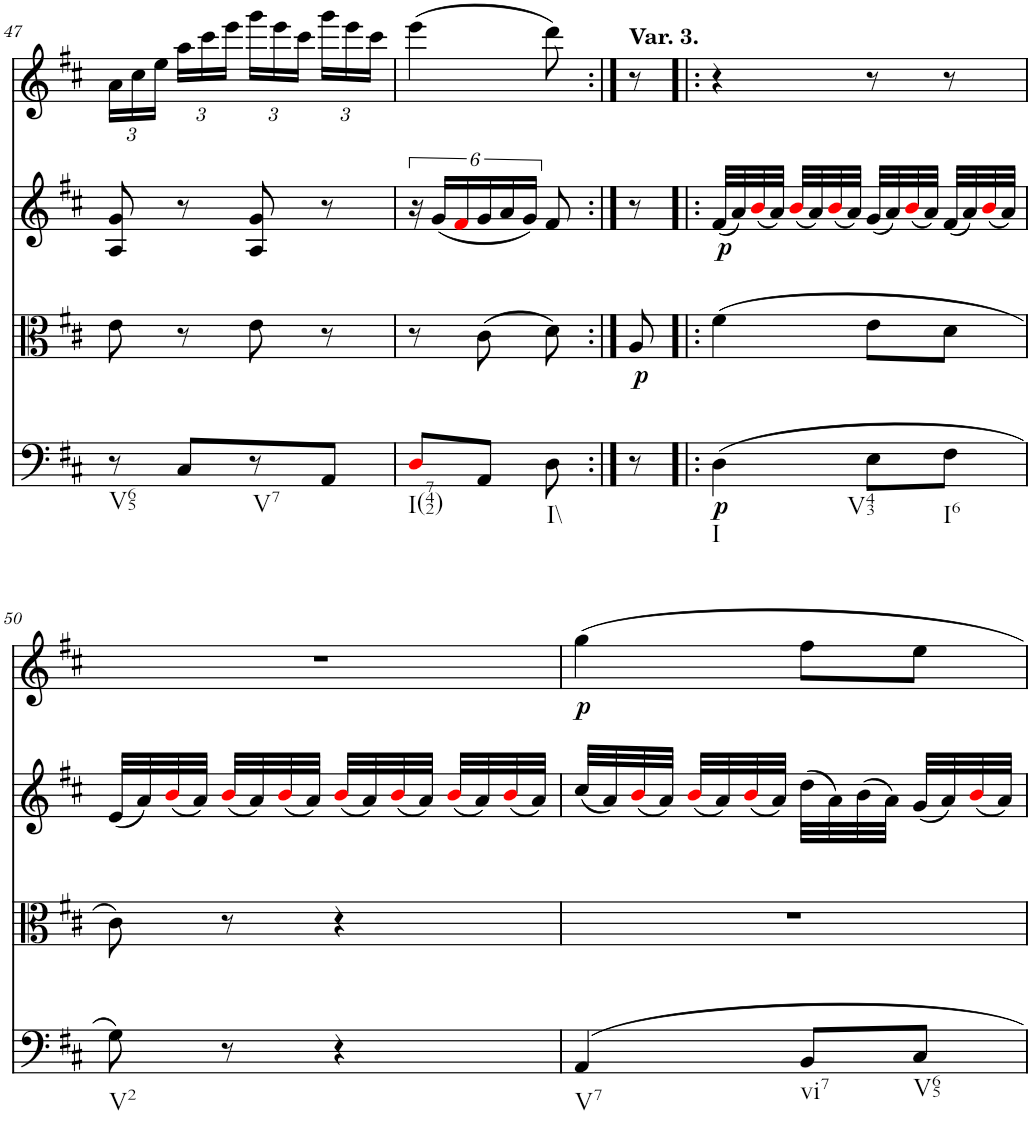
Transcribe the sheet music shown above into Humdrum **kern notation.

**kern	**dynam	**kern	**dynam	**kern	**dynam	**kern	**dynam
*part4	*part4	*part3	*part3	*part2	*part2	*part1	*part1
*staff4	*staff4	*staff3	*staff3	*staff2	*staff2	*staff1	*staff1
*I"Violoncello	*	*I"Viola	*	*I"Violin 2	*	*I"Violin 1	*
*I'Vc	*	*I'Vla	*	*I'Vln	*	*I'Vln	*
!!LO:PB:g=z
*clefF4	*	*clefC3	*	*clefG2	*	*clefG2	*
*k[f#c#]	*	*k[f#c#]	*	*k[f#c#]	*	*k[f#c#]	*
*D:	*	*D:	*	*D:	*	*D:	*
*M2/4	*	*M2/4	*	*M2/4	*	*M2/4	*
*	*	*	*	*	*	*Xbrackettup	*
=47	=47	=47	=47	=47	=47	=47	=47
!LO:TX:b:t=V65	!	!	!	!	!	!	!
8r	.	8e\	.	8A/ 8g/	.	24a\LL	.
.	.	.	.	.	.	24cc#\	.
.	.	.	.	.	.	24ee\JJ	.
8C#/L	.	8r	.	8r	.	24aa\LL	.
.	.	.	.	.	.	24ccc#\	.
.	.	.	.	.	.	24eee\JJ	.
!LO:TX:b:t=V7	!	!	!	!	!	!	!
8r	.	8e\	.	8A/ 8g/	.	24ggg\LL	.
.	.	.	.	.	.	24eee\	.
.	.	.	.	.	.	24ccc#\JJ	.
8AA/J	.	8r	.	8r	.	24ggg\LL	.
.	.	.	.	.	.	24eee\	.
.	.	.	.	.	.	24ccc#\JJ	.
=48	=48	=48	=48	=48	=48	=48	=48
!LO:TX:b:t=I(742)	!	!	!	!	!	!	!
8Di/L	.	8r	.	24r	.	(4eee\	.
.	.	.	.	(24g/LL	.	.	.
.	.	.	.	24f#i/	.	.	.
8AA/J	.	(8c#\	.	24g/	.	.	.
.	.	.	.	24a/	.	.	.
.	.	.	.	24g/JJ)	.	.	.
!LO:TX:b:t=I\\	!	!	!	!	!	!	!
8D\	.	8d\)	.	8f#/	.	8ddd\)	.
=48X6:|!	=48X6:|!	=48X6:|!	=48X6:|!	=48X6:|!	=48X6:|!	=48X6:|!	=48X6:|!
!	!	!	!	!	!	!LO:TX:a:B:t=Var. 3.	!
!	!	!	!LO:DY:b	!	!	!	!
8r	.	8A/	p	8r	.	8r	.
=49!|:	=49!|:	=49!|:	=49!|:	=49!|:	=49!|:	=49!|:	=49!|:
!LO:TX:b:t=I	!	!	!	!	!	!	!
!	!LO:DY:b	!	!	!	!LO:DY:b	!	!
(4D\	p	(4f#\	.	(32f#/LLL	p	4r	.
.	.	.	.	32a/)	.	.	.
.	.	.	.	(32bi/	.	.	.
.	.	.	.	32a/JJJ)	.	.	.
.	.	.	.	(32bi/LLL	.	.	.
.	.	.	.	32a/)	.	.	.
.	.	.	.	(32bi/	.	.	.
.	.	.	.	32a/JJJ)	.	.	.
!LO:TX:b:t=V43	!	!	!	!	!	!	!
8E\L	.	8e\L	.	(32g/LLL	.	8r	.
.	.	.	.	32a/)	.	.	.
.	.	.	.	(32bi/	.	.	.
.	.	.	.	32a/JJJ)	.	.	.
!LO:TX:b:t=I6	!	!	!	!	!	!	!
8F#\J	.	8d\J	.	(32f#/LLL	.	8r	.
.	.	.	.	32a/)	.	.	.
.	.	.	.	(32bi/	.	.	.
.	.	.	.	32a/JJJ)	.	.	.
!!LO:LB:g=z
=50	=50	=50	=50	=50	=50	=50	=50
!LO:TX:b:t=V2	!	!	!	!	!	!	!
8G\)	.	8c#\)	.	(32e/LLL	.	2r	.
.	.	.	.	32a/)	.	.	.
.	.	.	.	(32bi/	.	.	.
.	.	.	.	32a/JJJ)	.	.	.
8r	.	8r	.	(32bi/LLL	.	.	.
.	.	.	.	32a/)	.	.	.
.	.	.	.	(32bi/	.	.	.
.	.	.	.	32a/JJJ)	.	.	.
4r	.	4r	.	(32bi/LLL	.	.	.
.	.	.	.	32a/)	.	.	.
.	.	.	.	(32bi/	.	.	.
.	.	.	.	32a/JJJ)	.	.	.
.	.	.	.	(32bi/LLL	.	.	.
.	.	.	.	32a/)	.	.	.
.	.	.	.	(32bi/	.	.	.
.	.	.	.	32a/JJJ)	.	.	.
=51	=51	=51	=51	=51	=51	=51	=51
!LO:TX:b:t=V7	!	!	!	!	!	!	!
!	!	!	!	!	!	!	!LO:DY:b
4AA/	.	2r	.	(32cc#/LLL	.	4gg\	p
.	.	.	.	32a/)	.	.	.
.	.	.	.	(32bi/	.	.	.
.	.	.	.	32a/JJJ)	.	.	.
.	.	.	.	(32bi/LLL	.	.	.
.	.	.	.	32a/)	.	.	.
.	.	.	.	(32bi/	.	.	.
.	.	.	.	32a/JJJ)	.	.	.
!LO:TX:b:t=vi7	!	!	!	!	!	!	!
8BB/L	.	.	.	(32dd\LLL	.	8ff#\L	.
.	.	.	.	32a\)	.	.	.
.	.	.	.	(32b\	.	.	.
.	.	.	.	32a\JJJ)	.	.	.
!LO:TX:b:t=V65	!	!	!	!	!	!	!
8C#/J	.	.	.	(32g/LLL	.	8ee\J	.
.	.	.	.	32a/)	.	.	.
.	.	.	.	(32bi/	.	.	.
.	.	.	.	32a/JJJ)	.	.	.
=	=	=	=	=	=	=	=
*-	*-	*-	*-	*-	*-	*-	*-
